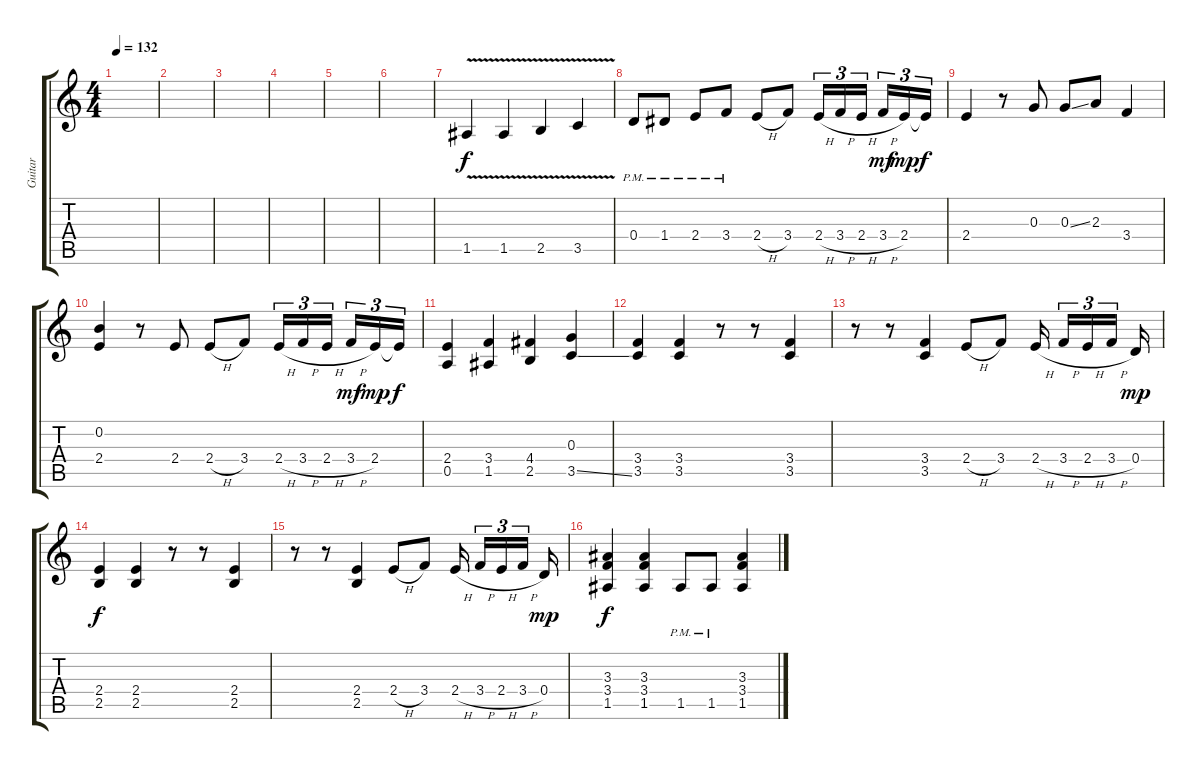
\track ("Guitar" "Guitar") {instrument acousticguitarsteel}
\staff {score tabs}
\tuning (E4 B3 G3 D3 A2 E2) {hide}
\ts (4 4)
\tempo 132
\clef g2
\ks c
|
|
|
|
|
|
1.5{v}.4 1.5{v}.4 2.5{v}.4 3.5{v}.4 |
0.4{pm}.8 1.4{pm}.8 2.4{pm}.8 3.4{pm}.8 2.4{h}.8 3.4.8 2.4{h}.16{tu (3 2)} 3.4{h}.16{tu (3 2)} 2.4{h}.16{tu (3 2) beam splitsecondary} 3.4{h}.16{tu (3 2) dy mf} 2.4.16{tu (3 2) dy mp} 2.4{t}.16{tu (3 2) dy f} |
2.4.4 r.8 0.3.8 0.3{ss}.8 2.3.8 3.4.4 |
(0.2 2.4).4 r.8 2.4.8 2.4{h}.8 3.4.8 2.4{h}.16{tu (3 2)} 3.4{h}.16{tu (3 2)} 2.4{h}.16{tu (3 2) beam splitsecondary} 3.4{h}.16{tu (3 2) dy mf} 2.4.16{tu (3 2) dy mp} 2.4{t}.16{tu (3 2) dy f} |
(2.4 0.5).4 (3.4 1.5).4 (4.4 2.5).4 (0.3 3.5{ss}).4 |
(3.4 3.5).4 (3.4 3.5).4 r.8 r.8 (3.4 3.5).4 |
r.8 r.8 (3.4 3.5).4 2.4{h}.8 3.4.8 2.4{h}.16{beam splitsecondary} 3.4{h}.16{tu (3 2)} 2.4{h}.16{tu (3 2)} 3.4{h}.16{tu (3 2) beam splitsecondary} 0.4.16{dy mp} |
(2.4 2.5).4{dy f} (2.4 2.5).4 r.8 r.8 (2.4 2.5).4 |
r.8 r.8 (2.4 2.5).4 2.4{h}.8 3.4.8 2.4{h}.16{beam splitsecondary} 3.4{h}.16{tu (3 2)} 2.4{h}.16{tu (3 2)} 3.4{h}.16{tu (3 2) beam splitsecondary} 0.4.16{dy mp} |
(3.3 3.4 1.5).4{dy f} (3.3 3.4 1.5).4 1.5{pm}.8 1.5{pm}.8 (3.3 3.4 1.5).4
